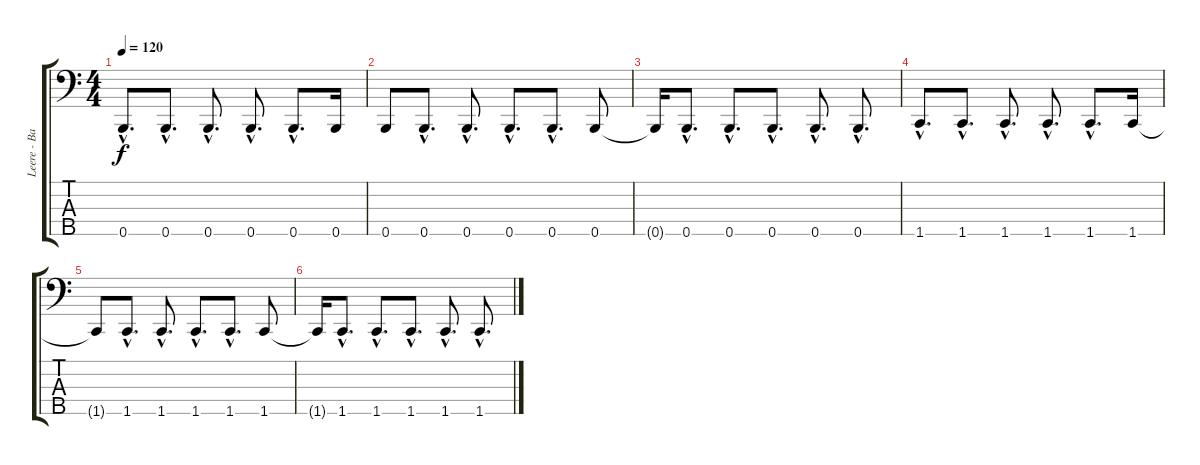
\track ("Leere - Bass" "Leere - Ba") {instrument electricbasspick}
\staff {score tabs}
\tuning (G2 D2 A1 E1 B0) {hide}
\ts (4 4)
\tempo 120
\clef f4
\ks c
0.5{hac}.8{d dy f} 0.5{hac}.8{d} 0.5{hac}.8{d} 0.5{hac}.8{d} 0.5{hac}.8{d} 0.5.16 |
0.5.8 0.5{hac}.8{d} 0.5{hac}.8{d} 0.5{hac}.8{d} 0.5{hac}.8{d} 0.5.8 |
0.5{t}.16 0.5{hac}.8{d} 0.5{hac}.8{d} 0.5{hac}.8{d} 0.5{hac}.8{d} 0.5{hac}.8{d} |
1.5{hac}.8{d} 1.5{hac}.8{d} 1.5{hac}.8{d} 1.5{hac}.8{d} 1.5{hac}.8{d} 1.5.16 |
1.5{t}.8 1.5{hac}.8{d} 1.5{hac}.8{d} 1.5{hac}.8{d} 1.5{hac}.8{d} 1.5.8 |
1.5{t}.16 1.5{hac}.8{d} 1.5{hac}.8{d} 1.5{hac}.8{d} 1.5{hac}.8{d} 1.5{hac}.8{d}
